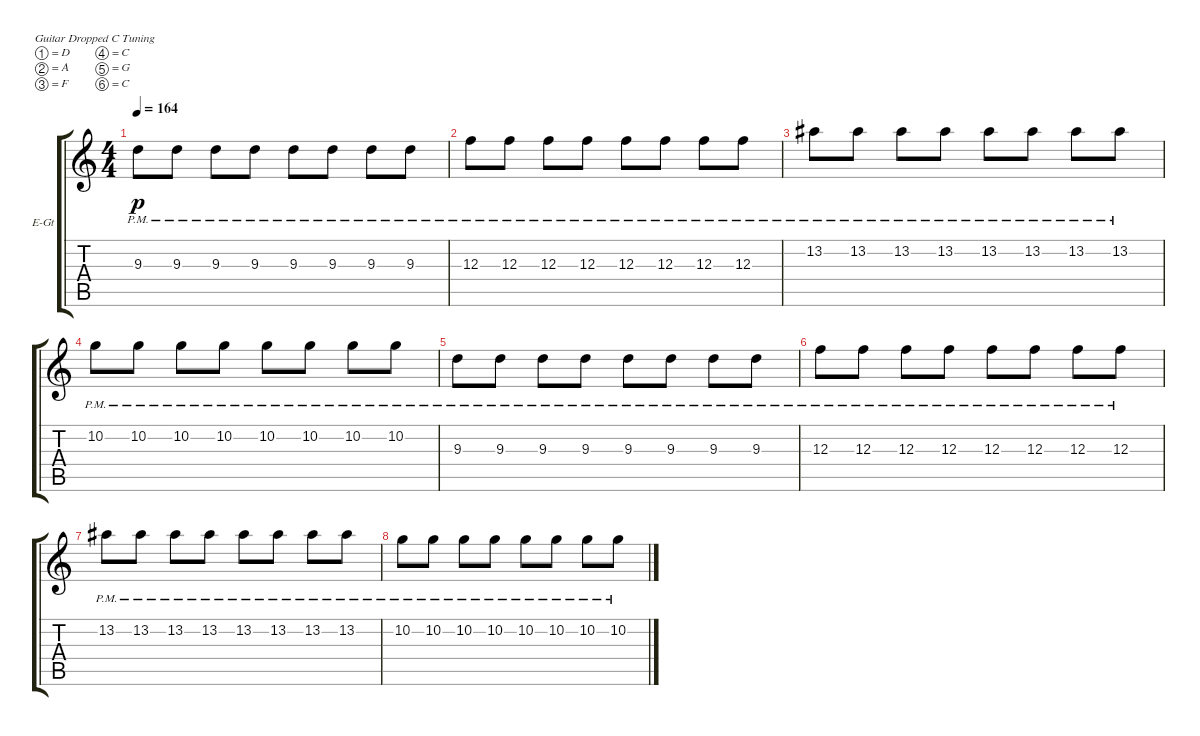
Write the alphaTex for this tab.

\defaultSystemsLayout 4
\bracketExtendMode groupsimilarinstruments
\firstSystemTrackNameOrientation horizontal
\otherSystemsTrackNameOrientation horizontal
\track ("Guitar 1" "E-Gt") {instrument electricguitarclean}
\staff {score tabs}
\tuning (D4 A3 F3 C3 G2 C2)
\ts (4 4)
\tempo 164
\clef g2
\ks c
9.3{pm}.8{dy p instrument electricguitarclean} 9.3{pm}.8 9.3{pm}.8 9.3{pm}.8 9.3{pm}.8 9.3{pm}.8 9.3{pm}.8 9.3{pm}.8 |
12.3{pm}.8 12.3{pm}.8 12.3{pm}.8 12.3{pm}.8 12.3{pm}.8 12.3{pm}.8 12.3{pm}.8 12.3{pm}.8 |
13.2{pm}.8 13.2{pm}.8 13.2{pm}.8 13.2{pm}.8 13.2{pm}.8 13.2{pm}.8 13.2{pm}.8 13.2{pm}.8 |
10.2{pm}.8 10.2{pm}.8 10.2{pm}.8 10.2{pm}.8 10.2{pm}.8 10.2{pm}.8 10.2{pm}.8 10.2{pm}.8 |
9.3{pm}.8 9.3{pm}.8 9.3{pm}.8 9.3{pm}.8 9.3{pm}.8 9.3{pm}.8 9.3{pm}.8 9.3{pm}.8 |
12.3{pm}.8 12.3{pm}.8 12.3{pm}.8 12.3{pm}.8 12.3{pm}.8 12.3{pm}.8 12.3{pm}.8 12.3{pm}.8 |
13.2{pm}.8 13.2{pm}.8 13.2{pm}.8 13.2{pm}.8 13.2{pm}.8 13.2{pm}.8 13.2{pm}.8 13.2{pm}.8 |
10.2{pm}.8 10.2{pm}.8 10.2{pm}.8 10.2{pm}.8 10.2{pm}.8 10.2{pm}.8 10.2{pm}.8 10.2{pm}.8
